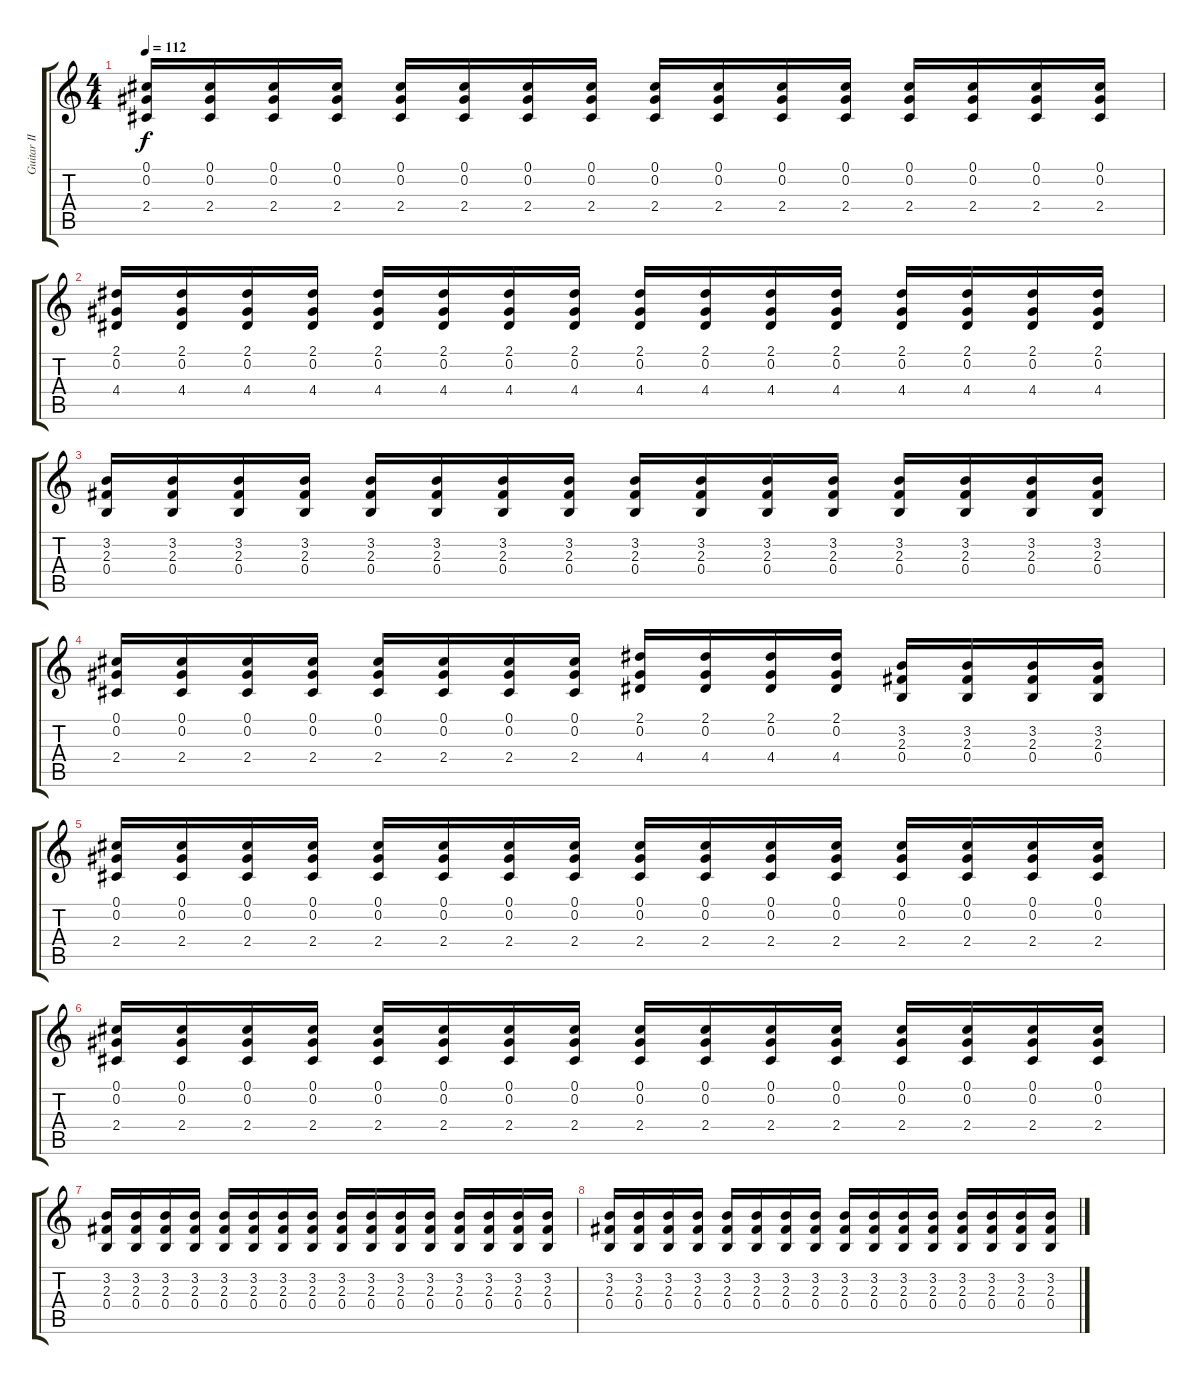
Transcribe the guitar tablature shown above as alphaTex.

\track ("Guitar II" "Guitar II") {instrument overdrivenguitar}
\staff {score tabs}
\tuning (Db4 Ab3 E3 B2 Gb2 B1) {hide}
\ts (4 4)
\tempo 112
\clef g2
\ks c
(0.1 0.2 2.4).16{dy f} (0.1 0.2 2.4).16 (0.1 0.2 2.4).16 (0.1 0.2 2.4).16 (0.1 0.2 2.4).16 (0.1 0.2 2.4).16 (0.1 0.2 2.4).16 (0.1 0.2 2.4).16 (0.1 0.2 2.4).16 (0.1 0.2 2.4).16 (0.1 0.2 2.4).16 (0.1 0.2 2.4).16 (0.1 0.2 2.4).16 (0.1 0.2 2.4).16 (0.1 0.2 2.4).16 (0.1 0.2 2.4).16 |
(2.1 0.2 4.4).16 (2.1 0.2 4.4).16 (2.1 0.2 4.4).16 (2.1 0.2 4.4).16 (2.1 0.2 4.4).16 (2.1 0.2 4.4).16 (2.1 0.2 4.4).16 (2.1 0.2 4.4).16 (2.1 0.2 4.4).16 (2.1 0.2 4.4).16 (2.1 0.2 4.4).16 (2.1 0.2 4.4).16 (2.1 0.2 4.4).16 (2.1 0.2 4.4).16 (2.1 0.2 4.4).16 (2.1 0.2 4.4).16 |
(3.2 2.3 0.4).16 (3.2 2.3 0.4).16 (3.2 2.3 0.4).16 (3.2 2.3 0.4).16 (3.2 2.3 0.4).16 (3.2 2.3 0.4).16 (3.2 2.3 0.4).16 (3.2 2.3 0.4).16 (3.2 2.3 0.4).16 (3.2 2.3 0.4).16 (3.2 2.3 0.4).16 (3.2 2.3 0.4).16 (3.2 2.3 0.4).16 (3.2 2.3 0.4).16 (3.2 2.3 0.4).16 (3.2 2.3 0.4).16 |
(0.1 0.2 2.4).16 (0.1 0.2 2.4).16 (0.1 0.2 2.4).16 (0.1 0.2 2.4).16 (0.1 0.2 2.4).16 (0.1 0.2 2.4).16 (0.1 0.2 2.4).16 (0.1 0.2 2.4).16 (2.1 0.2 4.4).16 (2.1 0.2 4.4).16 (2.1 0.2 4.4).16 (2.1 0.2 4.4).16 (3.2 2.3 0.4).16 (3.2 2.3 0.4).16 (3.2 2.3 0.4).16 (3.2 2.3 0.4).16 |
(0.1 0.2 2.4).16 (0.1 0.2 2.4).16 (0.1 0.2 2.4).16 (0.1 0.2 2.4).16 (0.1 0.2 2.4).16 (0.1 0.2 2.4).16 (0.1 0.2 2.4).16 (0.1 0.2 2.4).16 (0.1 0.2 2.4).16 (0.1 0.2 2.4).16 (0.1 0.2 2.4).16 (0.1 0.2 2.4).16 (0.1 0.2 2.4).16 (0.1 0.2 2.4).16 (0.1 0.2 2.4).16 (0.1 0.2 2.4).16 |
(0.1 0.2 2.4).16 (0.1 0.2 2.4).16 (0.1 0.2 2.4).16 (0.1 0.2 2.4).16 (0.1 0.2 2.4).16 (0.1 0.2 2.4).16 (0.1 0.2 2.4).16 (0.1 0.2 2.4).16 (0.1 0.2 2.4).16 (0.1 0.2 2.4).16 (0.1 0.2 2.4).16 (0.1 0.2 2.4).16 (0.1 0.2 2.4).16 (0.1 0.2 2.4).16 (0.1 0.2 2.4).16 (0.1 0.2 2.4).16 |
(3.2 2.3 0.4).16 (3.2 2.3 0.4).16 (3.2 2.3 0.4).16 (3.2 2.3 0.4).16 (3.2 2.3 0.4).16 (3.2 2.3 0.4).16 (3.2 2.3 0.4).16 (3.2 2.3 0.4).16 (3.2 2.3 0.4).16 (3.2 2.3 0.4).16 (3.2 2.3 0.4).16 (3.2 2.3 0.4).16 (3.2 2.3 0.4).16 (3.2 2.3 0.4).16 (3.2 2.3 0.4).16 (3.2 2.3 0.4).16 |
(3.2 2.3 0.4).16 (3.2 2.3 0.4).16 (3.2 2.3 0.4).16 (3.2 2.3 0.4).16 (3.2 2.3 0.4).16 (3.2 2.3 0.4).16 (3.2 2.3 0.4).16 (3.2 2.3 0.4).16 (3.2 2.3 0.4).16 (3.2 2.3 0.4).16 (3.2 2.3 0.4).16 (3.2 2.3 0.4).16 (3.2 2.3 0.4).16 (3.2 2.3 0.4).16 (3.2 2.3 0.4).16 (3.2 2.3 0.4).16
